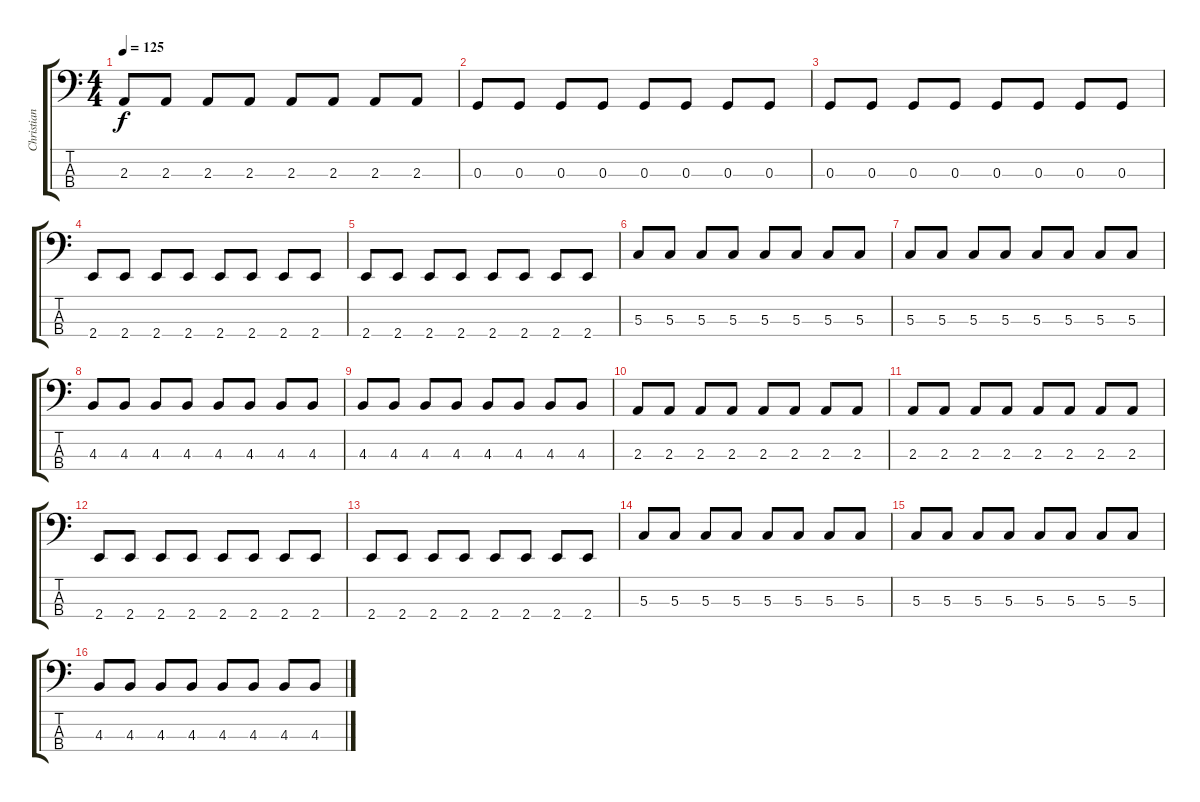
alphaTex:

\track ("Christian Larsson" "Christian ") {instrument electricbassfinger}
\staff {score tabs}
\tuning (F2 C2 G1 D1) {hide}
\ts (4 4)
\tempo 125
\clef f4
\ks c
2.3.8{dy f} 2.3.8 2.3.8 2.3.8 2.3.8 2.3.8 2.3.8 2.3.8 |
0.3.8 0.3.8 0.3.8 0.3.8 0.3.8 0.3.8 0.3.8 0.3.8 |
0.3.8 0.3.8 0.3.8 0.3.8 0.3.8 0.3.8 0.3.8 0.3.8 |
2.4.8 2.4.8 2.4.8 2.4.8 2.4.8 2.4.8 2.4.8 2.4.8 |
2.4.8 2.4.8 2.4.8 2.4.8 2.4.8 2.4.8 2.4.8 2.4.8 |
5.3.8 5.3.8 5.3.8 5.3.8 5.3.8 5.3.8 5.3.8 5.3.8 |
5.3.8 5.3.8 5.3.8 5.3.8 5.3.8 5.3.8 5.3.8 5.3.8 |
4.3.8 4.3.8 4.3.8 4.3.8 4.3.8 4.3.8 4.3.8 4.3.8 |
4.3.8 4.3.8 4.3.8 4.3.8 4.3.8 4.3.8 4.3.8 4.3.8 |
2.3.8 2.3.8 2.3.8 2.3.8 2.3.8 2.3.8 2.3.8 2.3.8 |
2.3.8 2.3.8 2.3.8 2.3.8 2.3.8 2.3.8 2.3.8 2.3.8 |
2.4.8 2.4.8 2.4.8 2.4.8 2.4.8 2.4.8 2.4.8 2.4.8 |
2.4.8 2.4.8 2.4.8 2.4.8 2.4.8 2.4.8 2.4.8 2.4.8 |
5.3.8 5.3.8 5.3.8 5.3.8 5.3.8 5.3.8 5.3.8 5.3.8 |
5.3.8 5.3.8 5.3.8 5.3.8 5.3.8 5.3.8 5.3.8 5.3.8 |
4.3.8 4.3.8 4.3.8 4.3.8 4.3.8 4.3.8 4.3.8 4.3.8
